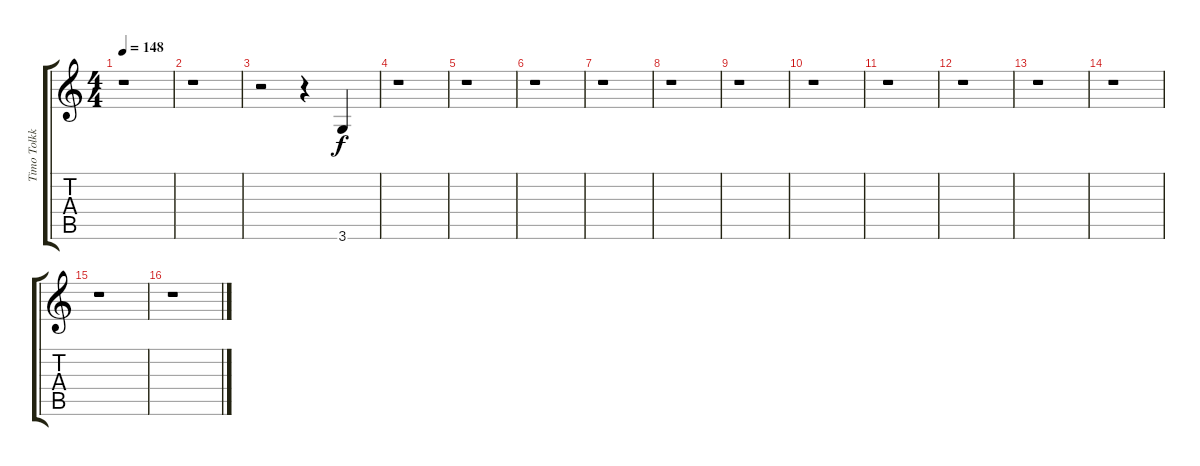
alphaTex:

\track ("Timo Tolkki" "Timo Tolkk") {instrument overdrivenguitar}
\staff {score tabs}
\tuning (E4 B3 G3 D3 A2 E2) {hide}
\ts (4 4)
\tempo 148
\clef g2
\ks c
r.1{dy f} |
r.1 |
r.2 r.4 3.6.4 |
r.1 |
r.1 |
r.1 |
r.1 |
r.1 |
r.1 |
r.1 |
r.1 |
r.1 |
r.1 |
r.1 |
r.1 |
r.1
